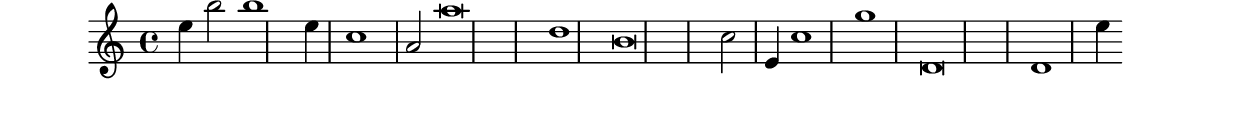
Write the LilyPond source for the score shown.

\version "2.22" 
\include "lilypond-book-preamble.ly"
    
color = #(define-music-function (parser location color) (string?) #{
        \once \override NoteHead #'color = #(x11-color color)
        \once \override Stem #'color = #(x11-color color)
        \once \override Rest #'color = #(x11-color color)
        \once \override Beam #'color = #(x11-color color)
     #})
    
\header { } 
\score  { 
 \new Voice { \new Voice { e'' 4  
                b'' 2  
                b'' 1  
                e'' 4  
                c'' 1  
                a' 2  
                a'' \breve  
                d'' 1  
                b' \breve  
                c'' 2  
                e' 4  
                c'' 1  
                g'' 1  
                d' \breve  
                d' 1  
                e'' 4  
                 } 
               
 
           } 
         
 
  } 
 
\paper { }
\layout {
  \context {
    \RemoveEmptyStaffContext
    \override VerticalAxisGroup #'remove-first = ##t
  }
 }
 
